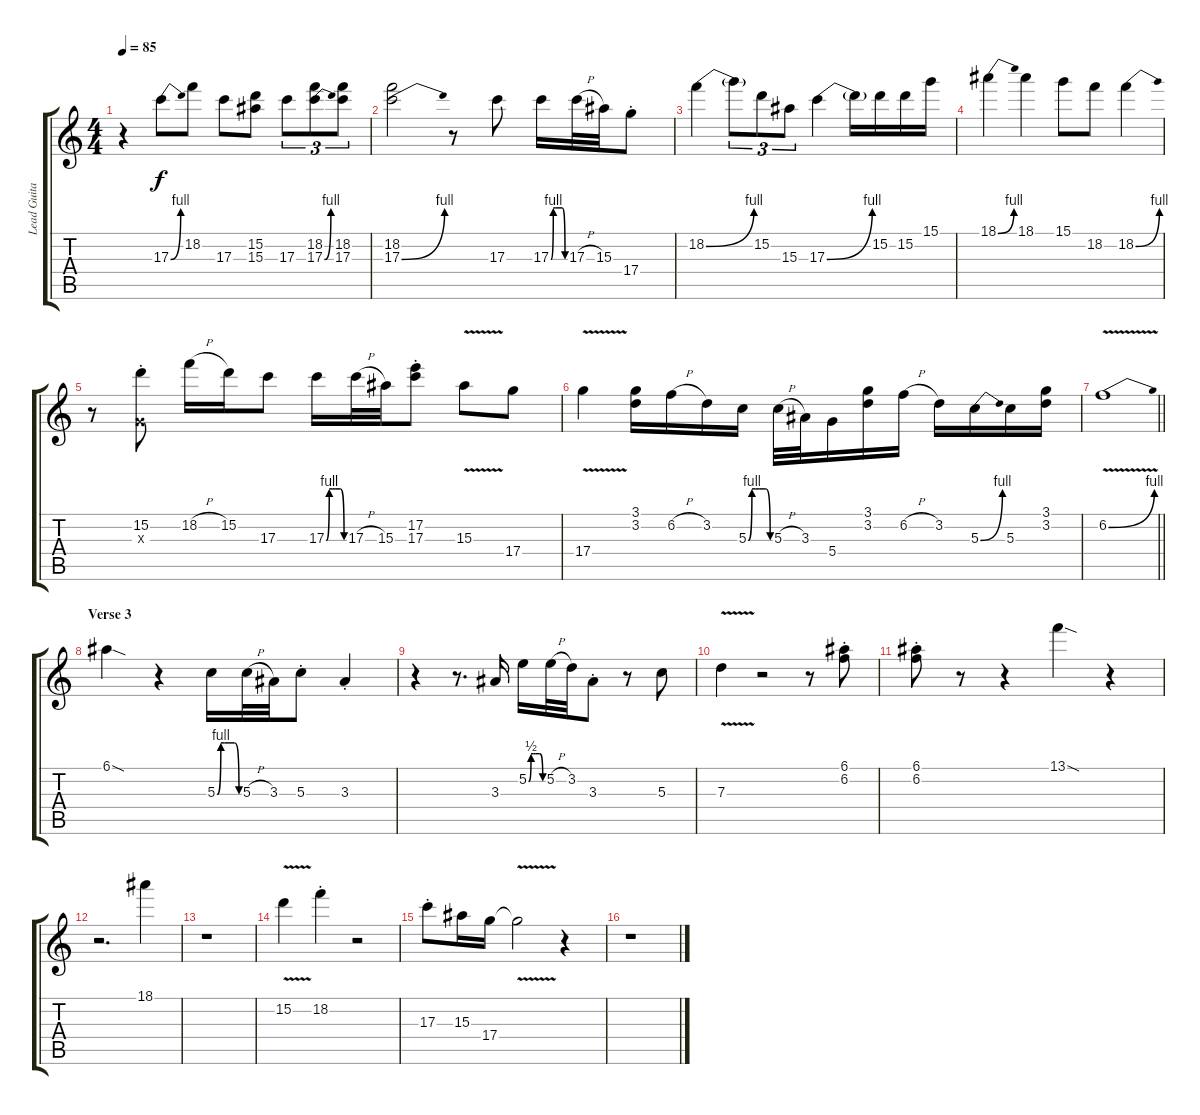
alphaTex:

\track ("Lead Guitar" "Lead Guita") {instrument distortionguitar}
\staff {score tabs}
\tuning (E4 B3 G3 D3 A2 E2) {hide}
\ts (4 4)
\tempo 85
\clef g2
\ks c
r.4{dy f} 17.3{be (bend 0 0 60 4)}.8 18.2.8 17.3.8 (15.2 15.3).8 17.3.8{tu (3 2)} (18.2 17.3{be (bend 0 0 60 4)}).8{tu (3 2)} (18.2 17.3).8{tu (3 2)} |
(18.2 17.3{be (bend 0 0 60 4)}).2 r.8 17.3.8 17.3{be (custom 0 0 10 4 20 4 30 4 48 4 60 0)}.16 17.3{h}.32 15.3.32 17.4{st}.8 |
18.2{be (bend 0 0 60 4)}.4 18.2{t}.8{tu (3 2)} 15.2.8{tu (3 2)} 15.3.8{tu (3 2)} 17.3{be (bend 0 0 60 4)}.4 17.3{t}.16 15.2.16 15.2.16 15.1.16 |
18.1{be (bend 0 0 60 4)}.4 18.1.4 15.1.8 18.2.8 18.2{be (bend 0 0 60 4)}.4 |
r.8 (15.2{st} 0.3{x}).8 18.2{h}.16 15.2.16 17.3.8 17.3{be (custom 0 0 10 4 20 4 30 4 48 4 60 0)}.16 17.3{h}.32 15.3.32 (17.2{st} 17.3{st}).8 15.3{v}.8 17.4.8 |
17.4{v}.4 (3.1 3.2).16 6.2{h}.16 3.2.16 5.3{be (custom 0 0 10 4 20 4 30 4 48 4 60 0)}.16 5.3{h}.32 3.3.32 5.4.16 (3.1 3.2).16 6.2{h}.16 3.2.16 5.3{be (bend 0 0 60 4)}.16 5.3.16 (3.1 3.2).16 |
\barLineRight lightlight
6.2{be (bend 0 0 60 4) v}.1 |
\section ("" "Verse 3")
6.1{sod}.4 r.4 5.3{be (custom 0 0 10 4 20 4 30 4 48 4 60 0)}.16 5.3{h}.32 3.3.32 5.3{st}.8 3.3{st}.4 |
r.4 r.8{d} 3.3.16 5.2{be (custom 0 0 10 2 20 2 30 2 47 2 60 0)}.16 5.2{h}.32 3.2.32 3.3{st}.8 r.8 5.3.8 |
7.3{v}.4 r.2 r.8 (6.1{st} 6.2{st}).8 |
(6.1{st} 6.2{st}).8 r.8 r.4 13.1{sod}.4 r.4 |
r.2{d} 18.1.4 |
r.1 |
15.2{v}.4 18.2{st}.4 r.2 |
17.3{st}.8 15.3.16 17.4.16 17.4{v t}.2 r.4 |
r.1
